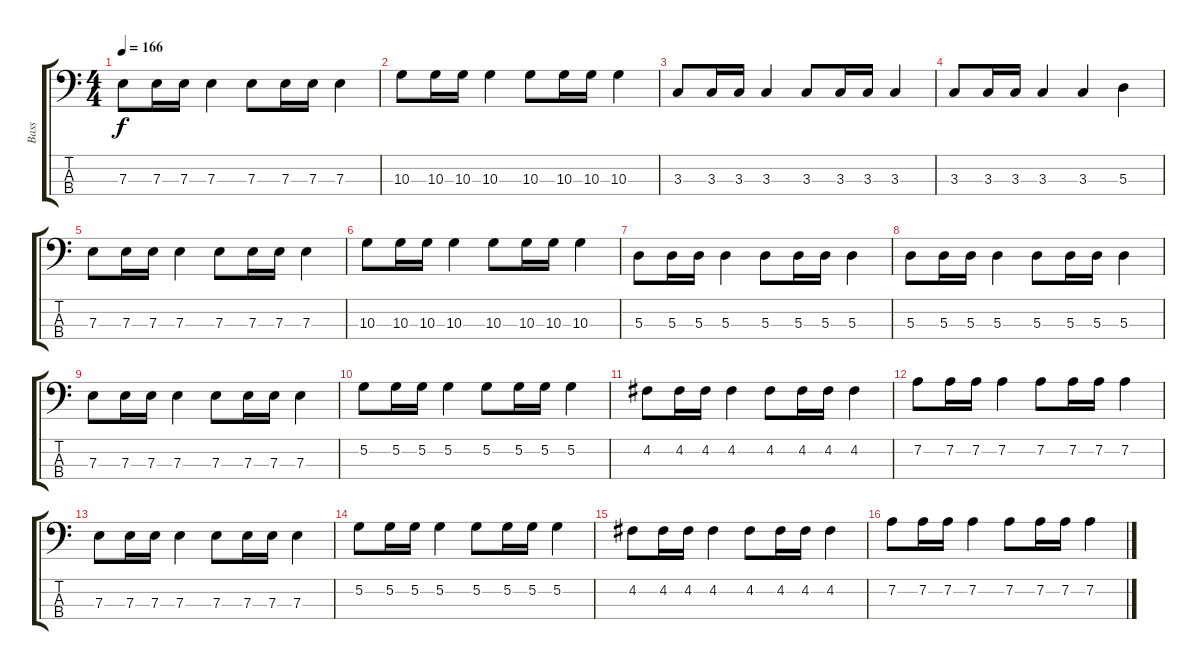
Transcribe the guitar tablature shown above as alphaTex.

\track ("Bass" "Bass") {instrument electricbassfinger}
\staff {score tabs}
\tuning (G2 D2 A1 E1) {hide}
\ts (4 4)
\tempo 166
\clef f4
\ks c
7.3.8{dy f} 7.3.16 7.3.16 7.3.4 7.3.8 7.3.16 7.3.16 7.3.4 |
10.3.8 10.3.16 10.3.16 10.3.4 10.3.8 10.3.16 10.3.16 10.3.4 |
3.3.8 3.3.16 3.3.16 3.3.4 3.3.8 3.3.16 3.3.16 3.3.4 |
3.3.8 3.3.16 3.3.16 3.3.4 3.3.4 5.3.4 |
7.3.8 7.3.16 7.3.16 7.3.4 7.3.8 7.3.16 7.3.16 7.3.4 |
10.3.8 10.3.16 10.3.16 10.3.4 10.3.8 10.3.16 10.3.16 10.3.4 |
5.3.8 5.3.16 5.3.16 5.3.4 5.3.8 5.3.16 5.3.16 5.3.4 |
5.3.8 5.3.16 5.3.16 5.3.4 5.3.8 5.3.16 5.3.16 5.3.4 |
7.3.8 7.3.16 7.3.16 7.3.4 7.3.8 7.3.16 7.3.16 7.3.4 |
5.2.8 5.2.16 5.2.16 5.2.4 5.2.8 5.2.16 5.2.16 5.2.4 |
4.2.8 4.2.16 4.2.16 4.2.4 4.2.8 4.2.16 4.2.16 4.2.4 |
7.2.8 7.2.16 7.2.16 7.2.4 7.2.8 7.2.16 7.2.16 7.2.4 |
7.3.8 7.3.16 7.3.16 7.3.4 7.3.8 7.3.16 7.3.16 7.3.4 |
5.2.8 5.2.16 5.2.16 5.2.4 5.2.8 5.2.16 5.2.16 5.2.4 |
4.2.8 4.2.16 4.2.16 4.2.4 4.2.8 4.2.16 4.2.16 4.2.4 |
7.2.8 7.2.16 7.2.16 7.2.4 7.2.8 7.2.16 7.2.16 7.2.4
